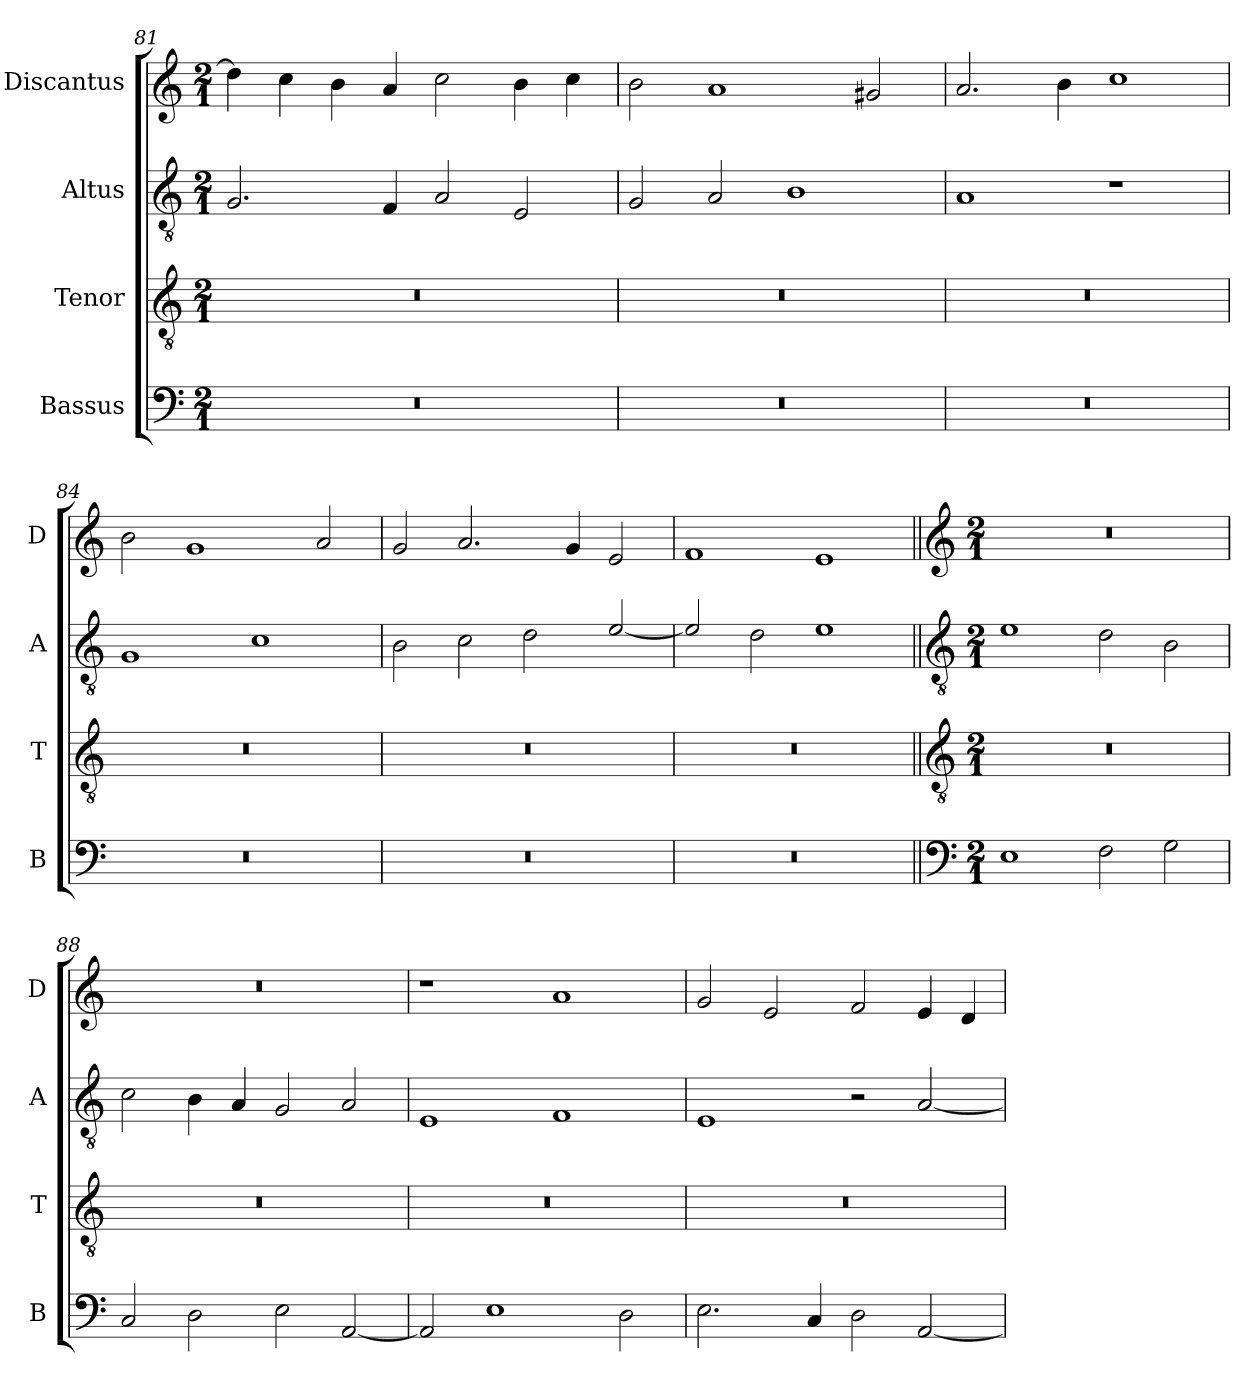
**kern	**kern	**kern	**kern
*part4	*part3	*part2	*part1
*staff4	*staff3	*staff2	*staff1
*I"Bassus	*I"Tenor	*I"Altus	*I"Discantus
*I'B	*I'T	*I'A	*I'D
*clefF4	*clefGv2	*clefGv2	*clefG2
*k[]	*k[]	*k[]	*k[]
*M2/1	*M2/1	*M2/1	*M2/1
=81	=81	=81	=81
0r	0r	2.G/	4dd\]
.	.	.	4cc\
.	.	.	4b\
.	.	4F/	4a/
.	.	2A/	2cc\
.	.	2E/	4b\
.	.	.	4cc\
=82	=82	=82	=82
0r	0r	2G/	2b\
.	.	2A/	1a
.	.	1B	.
.	.	.	2g#X/
=83	=83	=83	=83
0r	0r	1A	2.a/
.	.	.	4b\
.	.	1r	1cc
=84	=84	=84	=84
0r	0r	1G	2b\
.	.	.	1g
.	.	1c	.
.	.	.	2a/
=85	=85	=85	=85
0r	0r	2B	2g
.	.	2c\	2.a/
.	.	2d	.
.	.	.	4g/
.	.	[2e/	2e
=86	=86	=86	=86
0r	0r	2e/]	1f
.	.	2d	.
.	.	1e	1e
!!LO:LB:g=z
=87||	=87||	=87||	=87||
*clefF4	*clefGv2	*clefGv2	*clefG2
*k[]	*k[]	*k[]	*k[]
*M2/1	*M2/1	*M2/1	*M2/1
1E	0r	1e	0r
2F\	.	2d\	.
2G\	.	2B\	.
=88	=88	=88	=88
2C/	0r	2c\	0r
2D\	.	4B\	.
.	.	4A/	.
2E\	.	2G/	.
[2AA/	.	2A/	.
=89	=89	=89	=89
2AA/]	0r	1E	1r
1E	.	.	.
.	.	1F	1a
2D\	.	.	.
=90	=90	=90	=90
2.E\	0r	1E	2g/
.	.	.	2e/
4C/	.	.	.
2D\	.	2r	2f/
[2AA/	.	[2A/	4e/
.	.	.	4d/
=	=	=	=
*-	*-	*-	*-
